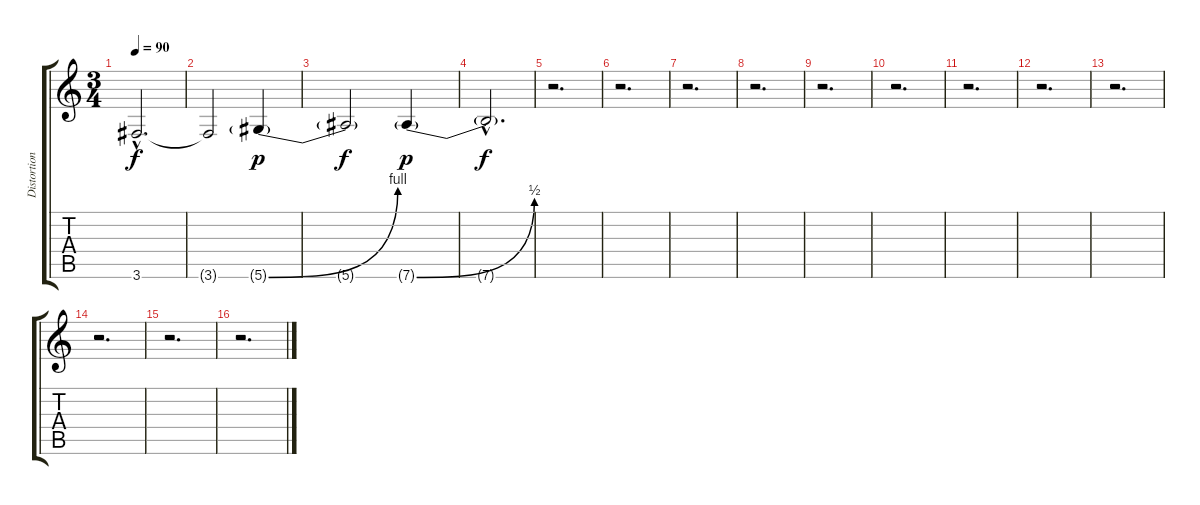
\track ("Distortion Lead Guitar" "Distortion") {instrument distortionguitar}
\staff {score tabs}
\tuning (Eb4 Bb3 Gb3 Db3 Ab2 Eb2) {hide}
\ts (3 4)
\tempo 90
\clef g2
\ks c
3.6{hac t}.2{d dy f} |
3.6{t}.2 5.6{be (bend 0 0 60 4) g}.4{dy p} |
5.6{t}.2{dy f} 7.6{be (bend 0 0 60 2) g}.4{dy p} |
7.6{hac t}.2{d dy f} |
r.2{d} |
r.2{d} |
r.2{d} |
r.2{d} |
r.2{d} |
r.2{d} |
r.2{d} |
r.2{d} |
r.2{d} |
r.2{d} |
r.2{d} |
r.2{d}
